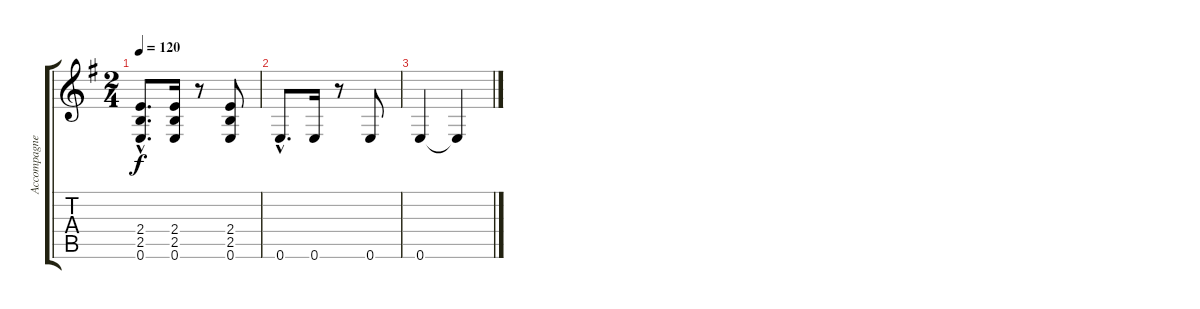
\track ("Accompagnement" "Accompagne") {instrument acousticguitarnylon}
\staff {score tabs}
\tuning (E4 B3 G3 D3 A2 E2) {hide}
\ts (2 4)
\tempo 120
\clef g2
\ks eminor
(2.4{hac} 2.5{hac} 0.6{hac}).8{d dy f} (2.4 2.5 0.6).16 r.8 (2.4 2.5 0.6).8 |
0.6{hac}.8{d} 0.6.16 r.8 0.6.8 |
0.6.4 0.6{t}.4
